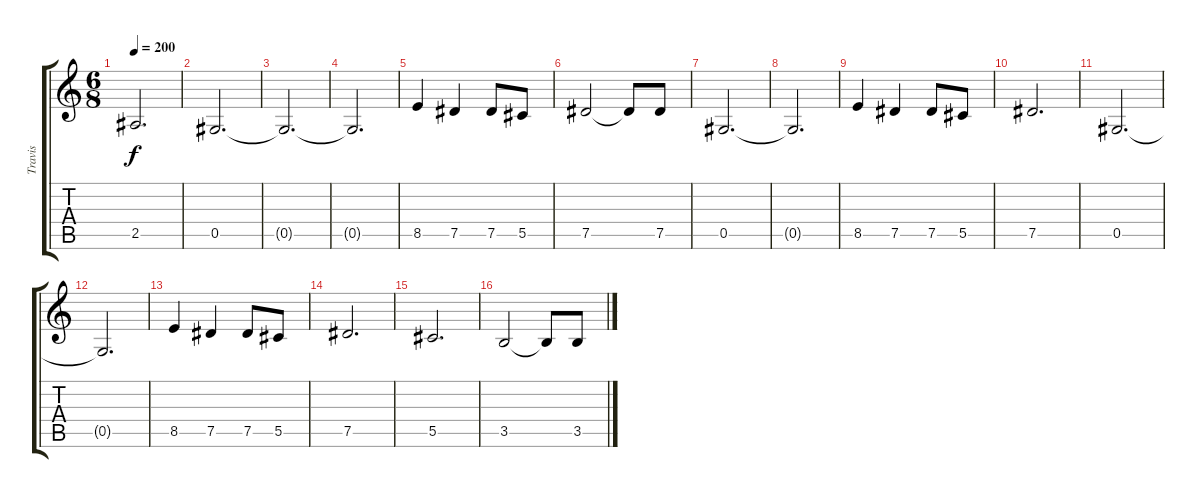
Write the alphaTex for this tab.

\track ("Travis" "Travis") {instrument overdrivenguitar}
\staff {score tabs}
\tuning (Eb4 Bb3 Gb3 Db3 Ab2 Eb2) {hide}
\ts (6 8)
\tempo 200
\clef g2
\ks c
2.5.2{d dy f} |
0.5.2{d} |
0.5{t}.2{d} |
0.5{t}.2{d} |
8.5.4 7.5.4 7.5.8 5.5.8 |
7.5.2 7.5{t}.8 7.5.8 |
0.5.2{d} |
0.5{t}.2{d} |
8.5.4 7.5.4 7.5.8 5.5.8 |
7.5.2{d} |
0.5.2{d} |
0.5{t}.2{d} |
8.5.4 7.5.4 7.5.8 5.5.8 |
7.5.2{d} |
5.5.2{d} |
3.5.2 3.5{t}.8 3.5.8
